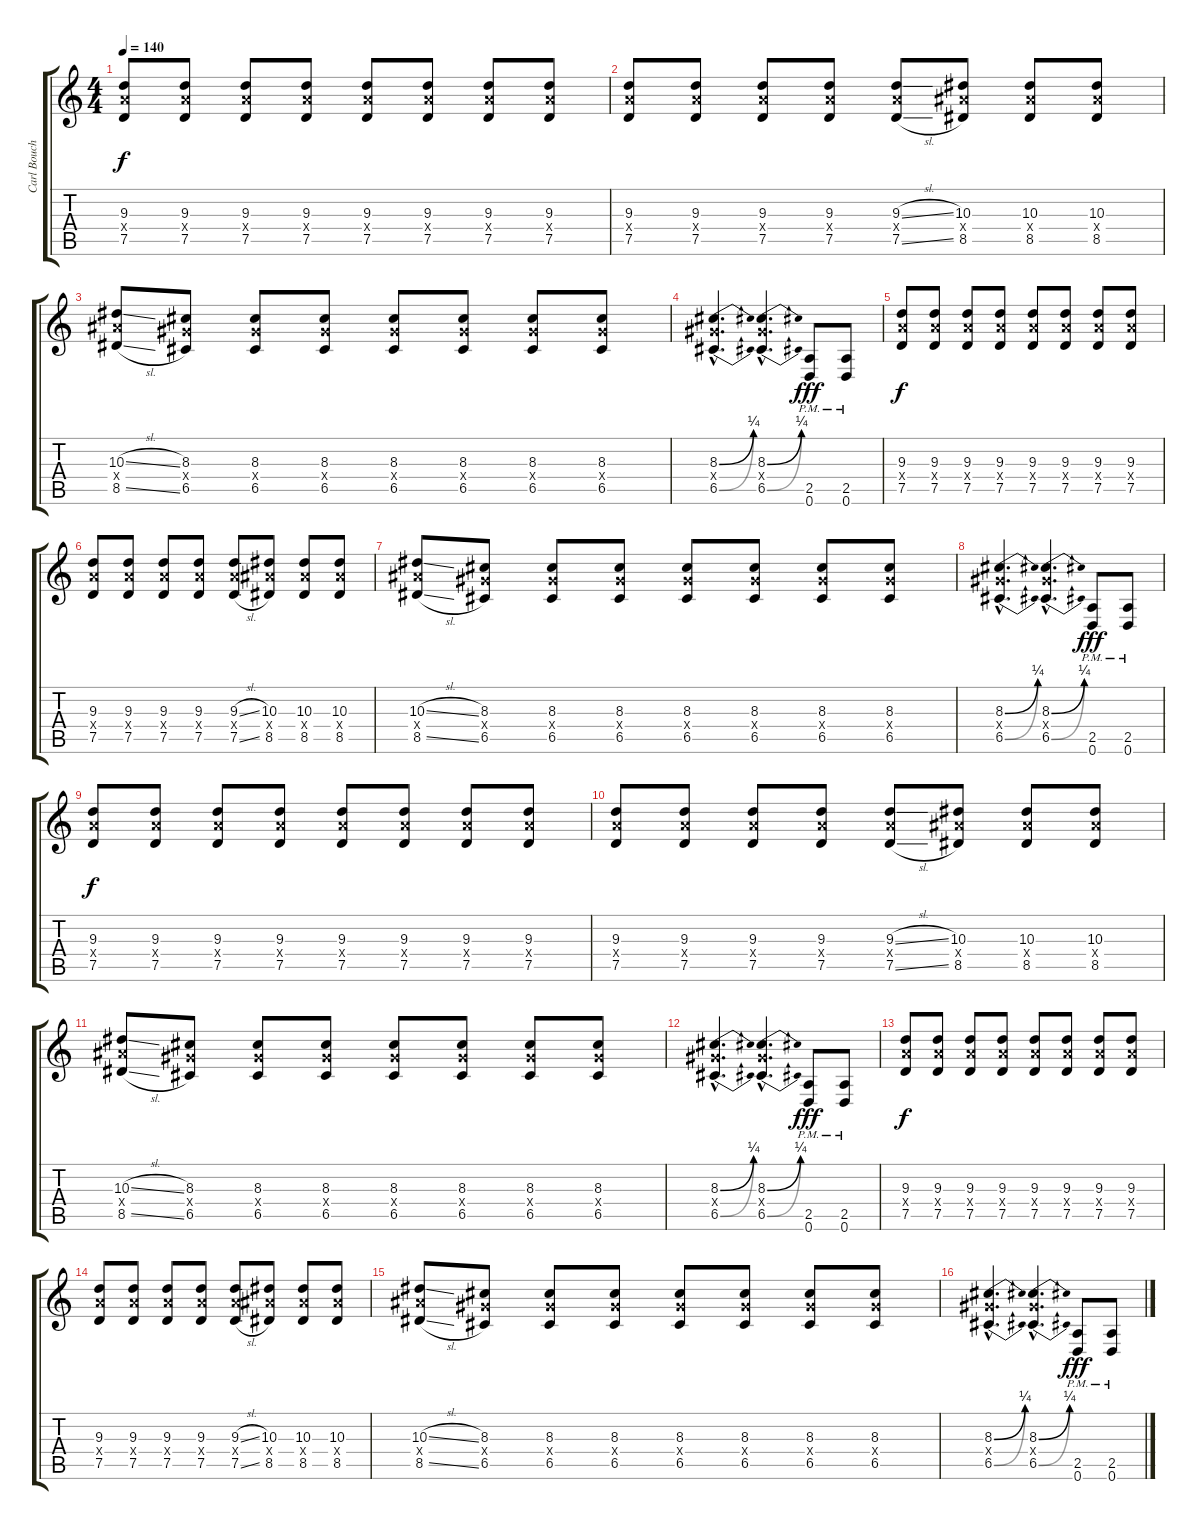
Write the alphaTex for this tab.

\track ("Carl Bouchard" "Carl Bouch") {instrument distortionguitar}
\staff {score tabs}
\tuning (D4 A3 F3 C3 G2 D2) {hide}
\ts (4 4)
\tempo 140
\clef g2
\ks c
(9.3 9.4{x} 7.5).8{dy f} (9.3 9.4{x} 7.5).8 (9.3 9.4{x} 7.5).8 (9.3 9.4{x} 7.5).8 (9.3 9.4{x} 7.5).8 (9.3 9.4{x} 7.5).8 (9.3 9.4{x} 7.5).8 (9.3 9.4{x} 7.5).8 |
(9.3 9.4{x} 7.5).8 (9.3 9.4{x} 7.5).8 (9.3 9.4{x} 7.5).8 (9.3 9.4{x} 7.5).8 (9.3{sl} 9.4{x} 7.5{sl}).8 (10.3 10.4{x} 8.5).8 (10.3 10.4{x} 8.5).8 (10.3 10.4{x} 8.5).8 |
(10.3{sl} 10.4{x} 8.5{sl}).8 (8.3 8.4{x} 6.5).8 (8.3 8.4{x} 6.5).8 (8.3 8.4{x} 6.5).8 (8.3 8.4{x} 6.5).8 (8.3 8.4{x} 6.5).8 (8.3 8.4{x} 6.5).8 (8.3 8.4{x} 6.5).8 |
(8.3{be (bend 0 0 60 1) hac} 8.4{hac x} 6.5{be (bend 0 0 60 1) hac}).4{d} (8.3{be (bend 0 0 60 1) hac} 8.4{hac x} 6.5{be (bend 0 0 60 1) hac}).4{d} (2.5{pm} 0.6{pm}).8{dy fff} (2.5{pm} 0.6{pm}).8 |
(9.3 9.4{x} 7.5).8{dy f} (9.3 9.4{x} 7.5).8 (9.3 9.4{x} 7.5).8 (9.3 9.4{x} 7.5).8 (9.3 9.4{x} 7.5).8 (9.3 9.4{x} 7.5).8 (9.3 9.4{x} 7.5).8 (9.3 9.4{x} 7.5).8 |
(9.3 9.4{x} 7.5).8 (9.3 9.4{x} 7.5).8 (9.3 9.4{x} 7.5).8 (9.3 9.4{x} 7.5).8 (9.3{sl} 9.4{x} 7.5{sl}).8 (10.3 10.4{x} 8.5).8 (10.3 10.4{x} 8.5).8 (10.3 10.4{x} 8.5).8 |
(10.3{sl} 10.4{x} 8.5{sl}).8 (8.3 8.4{x} 6.5).8 (8.3 8.4{x} 6.5).8 (8.3 8.4{x} 6.5).8 (8.3 8.4{x} 6.5).8 (8.3 8.4{x} 6.5).8 (8.3 8.4{x} 6.5).8 (8.3 8.4{x} 6.5).8 |
(8.3{be (bend 0 0 60 1) hac} 8.4{hac x} 6.5{be (bend 0 0 60 1) hac}).4{d} (8.3{be (bend 0 0 60 1) hac} 8.4{hac x} 6.5{be (bend 0 0 60 1) hac}).4{d} (2.5{pm} 0.6{pm}).8{dy fff} (2.5{pm} 0.6{pm}).8 |
(9.3 9.4{x} 7.5).8{dy f} (9.3 9.4{x} 7.5).8 (9.3 9.4{x} 7.5).8 (9.3 9.4{x} 7.5).8 (9.3 9.4{x} 7.5).8 (9.3 9.4{x} 7.5).8 (9.3 9.4{x} 7.5).8 (9.3 9.4{x} 7.5).8 |
(9.3 9.4{x} 7.5).8 (9.3 9.4{x} 7.5).8 (9.3 9.4{x} 7.5).8 (9.3 9.4{x} 7.5).8 (9.3{sl} 9.4{x} 7.5{sl}).8 (10.3 10.4{x} 8.5).8 (10.3 10.4{x} 8.5).8 (10.3 10.4{x} 8.5).8 |
(10.3{sl} 10.4{x} 8.5{sl}).8 (8.3 8.4{x} 6.5).8 (8.3 8.4{x} 6.5).8 (8.3 8.4{x} 6.5).8 (8.3 8.4{x} 6.5).8 (8.3 8.4{x} 6.5).8 (8.3 8.4{x} 6.5).8 (8.3 8.4{x} 6.5).8 |
(8.3{be (bend 0 0 60 1) hac} 8.4{hac x} 6.5{be (bend 0 0 60 1) hac}).4{d} (8.3{be (bend 0 0 60 1) hac} 8.4{hac x} 6.5{be (bend 0 0 60 1) hac}).4{d} (2.5{pm} 0.6{pm}).8{dy fff} (2.5{pm} 0.6{pm}).8 |
(9.3 9.4{x} 7.5).8{dy f} (9.3 9.4{x} 7.5).8 (9.3 9.4{x} 7.5).8 (9.3 9.4{x} 7.5).8 (9.3 9.4{x} 7.5).8 (9.3 9.4{x} 7.5).8 (9.3 9.4{x} 7.5).8 (9.3 9.4{x} 7.5).8 |
(9.3 9.4{x} 7.5).8 (9.3 9.4{x} 7.5).8 (9.3 9.4{x} 7.5).8 (9.3 9.4{x} 7.5).8 (9.3{sl} 9.4{x} 7.5{sl}).8 (10.3 10.4{x} 8.5).8 (10.3 10.4{x} 8.5).8 (10.3 10.4{x} 8.5).8 |
(10.3{sl} 10.4{x} 8.5{sl}).8 (8.3 8.4{x} 6.5).8 (8.3 8.4{x} 6.5).8 (8.3 8.4{x} 6.5).8 (8.3 8.4{x} 6.5).8 (8.3 8.4{x} 6.5).8 (8.3 8.4{x} 6.5).8 (8.3 8.4{x} 6.5).8 |
(8.3{be (bend 0 0 60 1) hac} 8.4{hac x} 6.5{be (bend 0 0 60 1) hac}).4{d} (8.3{be (bend 0 0 60 1) hac} 8.4{hac x} 6.5{be (bend 0 0 60 1) hac}).4{d} (2.5{pm} 0.6{pm}).8{dy fff} (2.5{pm} 0.6{pm}).8
